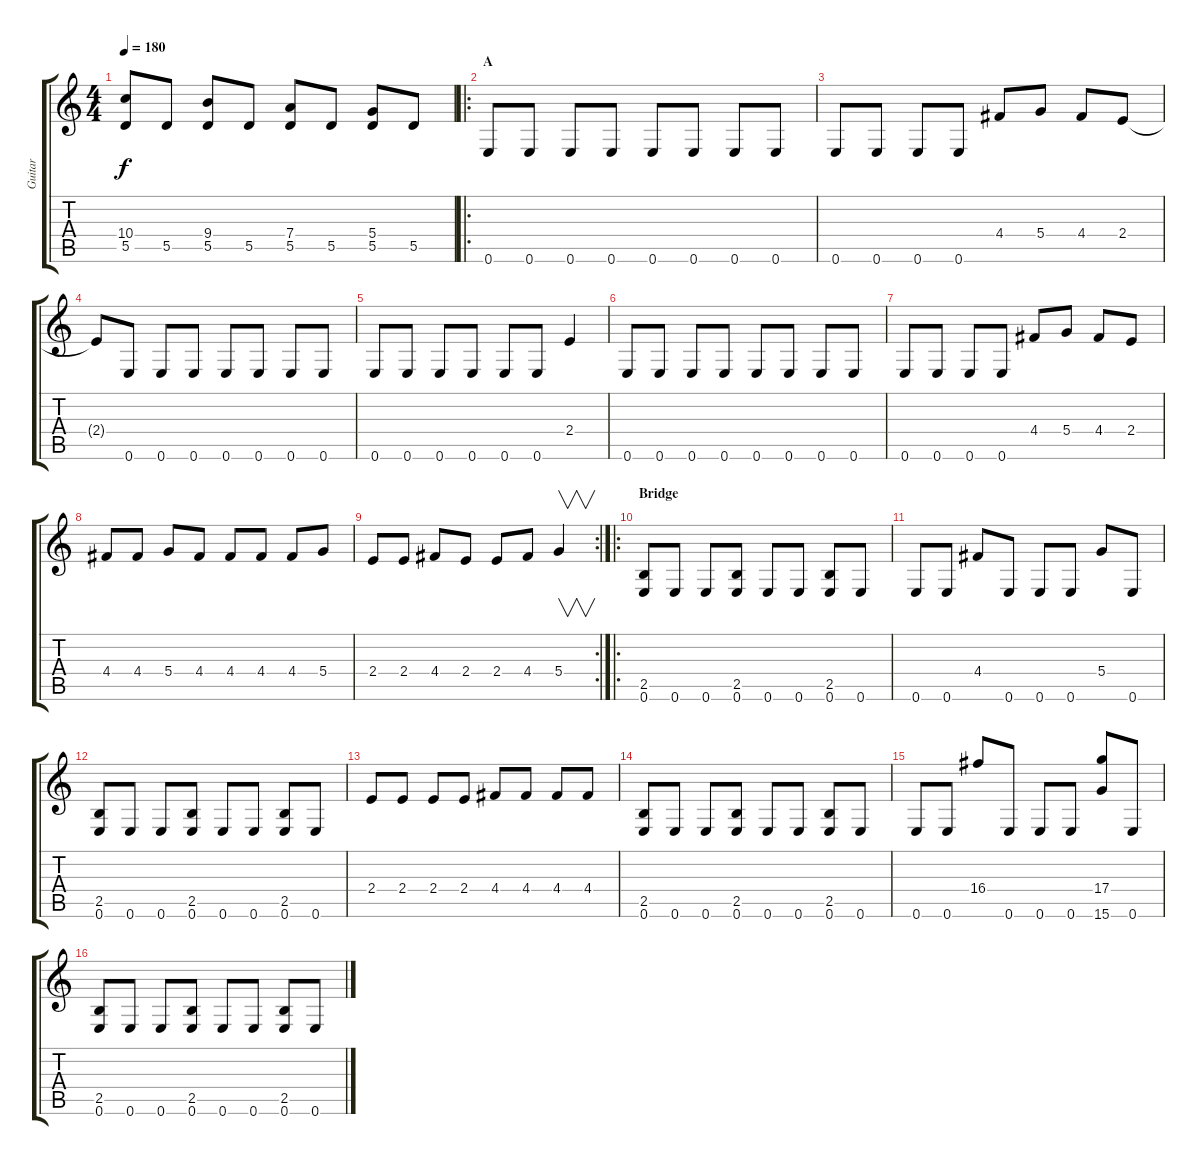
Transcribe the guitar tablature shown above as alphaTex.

\track ("Guitar" "Guitar") {instrument distortionguitar}
\staff {score tabs}
\tuning (E4 B3 G3 D3 A2 E2) {hide}
\ts (4 4)
\tempo 180
\clef g2
\ks c
(10.4 5.5).8{dy f} 5.5.8 (9.4 5.5).8 5.5.8 (7.4 5.5).8 5.5.8 (5.4 5.5).8 5.5.8 |
\ro
\section ("" "A")
0.6.8{instrument distortionguitar} 0.6.8 0.6.8 0.6.8 0.6.8 0.6.8 0.6.8 0.6.8 |
0.6.8 0.6.8 0.6.8 0.6.8 4.4.8 5.4.8 4.4.8 2.4.8 |
2.4{t}.8 0.6.8 0.6.8 0.6.8 0.6.8 0.6.8 0.6.8 0.6.8 |
0.6.8 0.6.8 0.6.8 0.6.8 0.6.8 0.6.8 2.4.4 |
0.6.8 0.6.8 0.6.8 0.6.8 0.6.8 0.6.8 0.6.8 0.6.8 |
0.6.8 0.6.8 0.6.8 0.6.8 4.4.8 5.4.8 4.4.8 2.4.8 |
4.4.8 4.4.8 5.4.8 4.4.8 4.4.8 4.4.8 4.4.8 5.4.8 |
\rc 2
2.4.8 2.4.8 4.4.8 2.4.8 2.4.8 4.4.8 5.4.4{v instrument guitarharmonics} |
\ro
\section ("" "Bridge")
(2.5 0.6).8{instrument distortionguitar} 0.6.8 0.6.8 (2.5 0.6).8 0.6.8 0.6.8 (2.5 0.6).8 0.6.8 |
0.6.8 0.6.8 4.4.8 0.6.8 0.6.8 0.6.8 5.4.8 0.6.8 |
(2.5 0.6).8 0.6.8 0.6.8 (2.5 0.6).8 0.6.8 0.6.8 (2.5 0.6).8 0.6.8 |
2.4.8 2.4.8 2.4.8 2.4.8 4.4.8 4.4.8 4.4.8 4.4.8 |
(2.5 0.6).8 0.6.8 0.6.8 (2.5 0.6).8 0.6.8 0.6.8 (2.5 0.6).8 0.6.8 |
0.6.8 0.6.8 16.4.8 0.6.8 0.6.8 0.6.8 (17.4 15.6).8 0.6.8 |
(2.5 0.6).8 0.6.8 0.6.8 (2.5 0.6).8 0.6.8 0.6.8 (2.5 0.6).8 0.6.8
